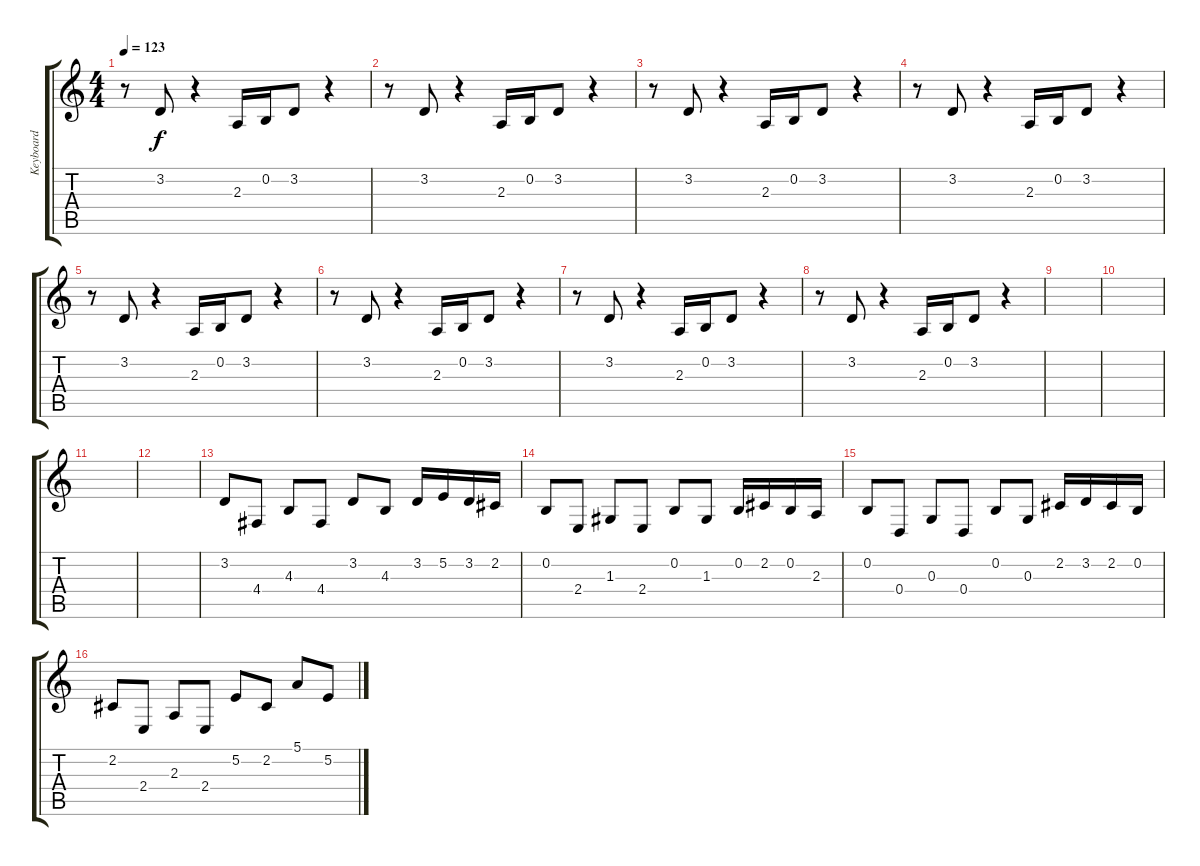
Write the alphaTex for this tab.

\track ("Keyboard" "Keyboard") {instrument lead8bassandlead}
\staff {score tabs}
\tuning (E4 B3 G3 D3 A2 E2) {hide}
\ts (4 4)
\tempo 123
\clef g2
\ks c
r.8{dy f} 3.2.8 r.4 2.3.16 0.2.16 3.2.8 r.4 |
r.8 3.2.8 r.4 2.3.16 0.2.16 3.2.8 r.4 |
r.8 3.2.8 r.4 2.3.16 0.2.16 3.2.8 r.4 |
r.8 3.2.8 r.4 2.3.16 0.2.16 3.2.8 r.4 |
r.8 3.2.8 r.4 2.3.16 0.2.16 3.2.8 r.4 |
r.8 3.2.8 r.4 2.3.16 0.2.16 3.2.8 r.4 |
r.8 3.2.8 r.4 2.3.16 0.2.16 3.2.8 r.4 |
r.8 3.2.8 r.4 2.3.16 0.2.16 3.2.8 r.4 |
|
|
|
|
3.2.8{balance 0 instrument fretlessbass} 4.4.8 4.3.8 4.4.8 3.2.8 4.3.8 3.2.16 5.2.16 3.2.16 2.2.16 |
0.2.8 2.4.8 1.3.8 2.4.8 0.2.8 1.3.8 0.2.16 2.2.16 0.2.16 2.3.16 |
0.2.8 0.4.8 0.3.8 0.4.8 0.2.8 0.3.8 2.2.16 3.2.16 2.2.16 0.2.16 |
2.2.8 2.4.8 2.3.8 2.4.8 5.2.8 2.2.8 5.1.8 5.2.8
